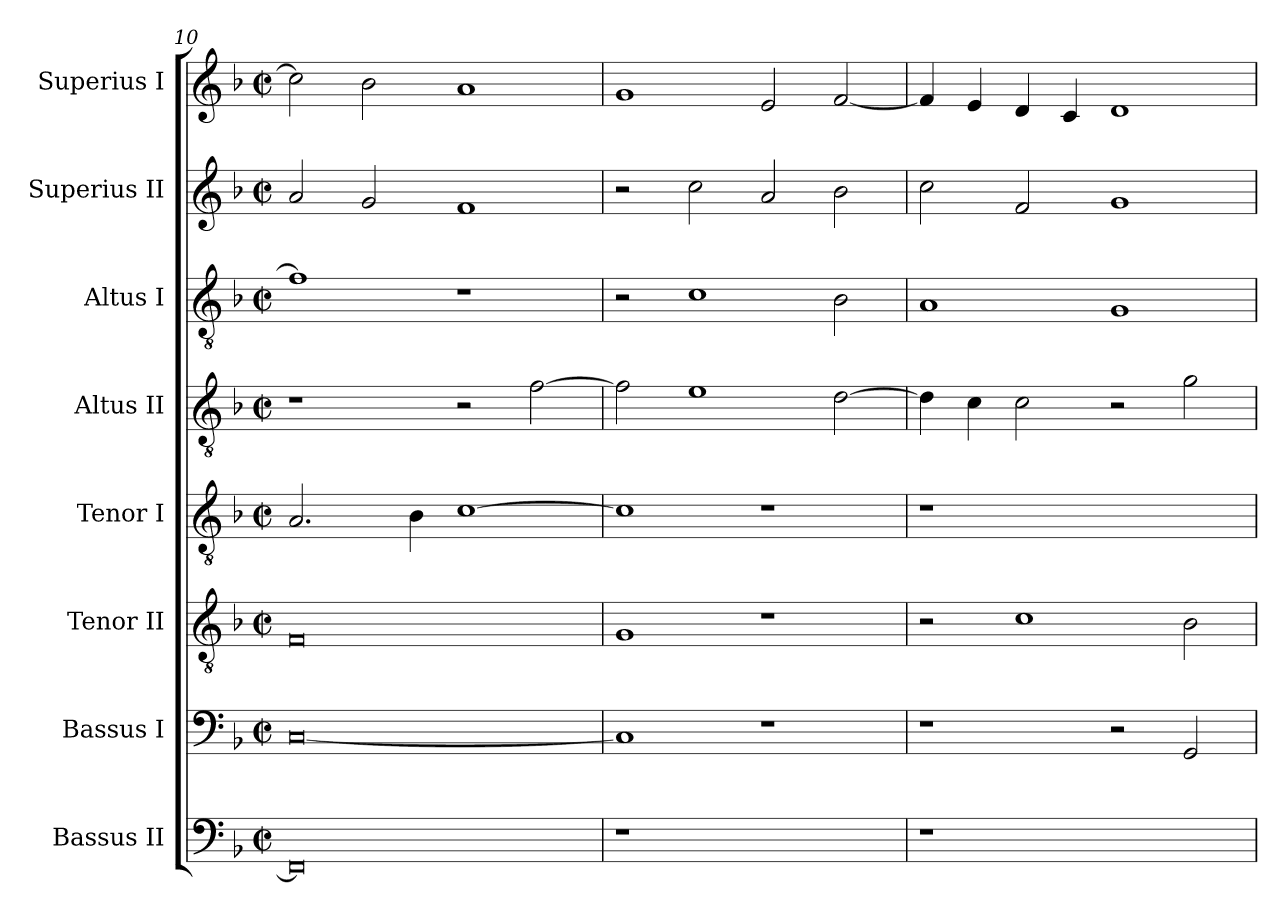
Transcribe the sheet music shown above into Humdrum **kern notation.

**kern	**kern	**kern	**kern	**kern	**kern	**kern	**kern
*part8	*part7	*part6	*part5	*part4	*part3	*part2	*part1
*staff8	*staff7	*staff6	*staff5	*staff4	*staff3	*staff2	*staff1
*I"Bassus II	*I"Bassus I	*I"Tenor II	*I"Tenor I	*I"Altus II	*I"Altus I	*I"Superius II	*I"Superius I
*I'B.	*I'B.	*I'T.	*I'T.	*	*	*I'S.	*I'S.
*clefF4	*clefF4	*clefGv2	*clefGv2	*clefGv2	*clefGv2	*clefG2	*clefG2
*	*	*ITrd7c12	*ITrd7c12	*ITrd7c12	*ITrd7c12	*	*
*k[b-]	*k[b-]	*k[b-]	*k[b-]	*k[b-]	*k[b-]	*k[b-]	*k[b-]
*F:	*F:	*F:	*F:	*F:	*F:	*F:	*F:
*M2/2	*M2/2	*M2/2	*M2/2	*M2/2	*M2/2	*M2/2	*M2/2
*met(c|)	*met(c|)	*met(c|)	*met(c|)	*met(c|)	*met(c|)	*met(c|)	*met(c|)
=10	=10	=10	=10	=10	=10	=10	=10
0FFi]	[<0Ci	0FFi	2.AAi/	1r	1Fi]	2ai/	2cci\]
.	.	.	.	.	.	2gi/	2b-i\
.	.	.	4BB-i\	.	.	.	.
.	.	.	[>1Ci	2r	1r	1fi	1ai
.	.	.	.	[>2Fi\	.	.	.
=11	=11	=11	=11	=11	=11	=11	=11
!LO:N:vis=1	!	!	!	!	!	!	!
1r	1Ci]	1GGi	1Ci]	2Fi\]	2r	2r	1gi
.	.	.	.	1Ei	1Ci	2cci\	.
1ryy	1r	1r	1r	.	.	2ai/	2ei/
.	.	.	.	[>2Di\	2BB-i\	2b-i\	[<2fi/
=12	=12	=12	=12	=12	=12	=12	=12
!LO:N:vis=1	!	!	!LO:N:vis=1	!	!	!	!
1r	1r	2r	1r	4Di\]	1AAi	2cci\	4fi/]
.	.	.	.	4Ci\	.	.	4ei/
.	.	1Ci	.	2Ci\	.	2fi/	4di/
.	.	.	.	.	.	.	4ci/
1ryy	2r	.	1ryy	2r	1GGi	1gi	1di
.	2GGi/	2BB-i\	.	2Gi\	.	.	.
=	=	=	=	=	=	=	=
*-	*-	*-	*-	*-	*-	*-	*-
